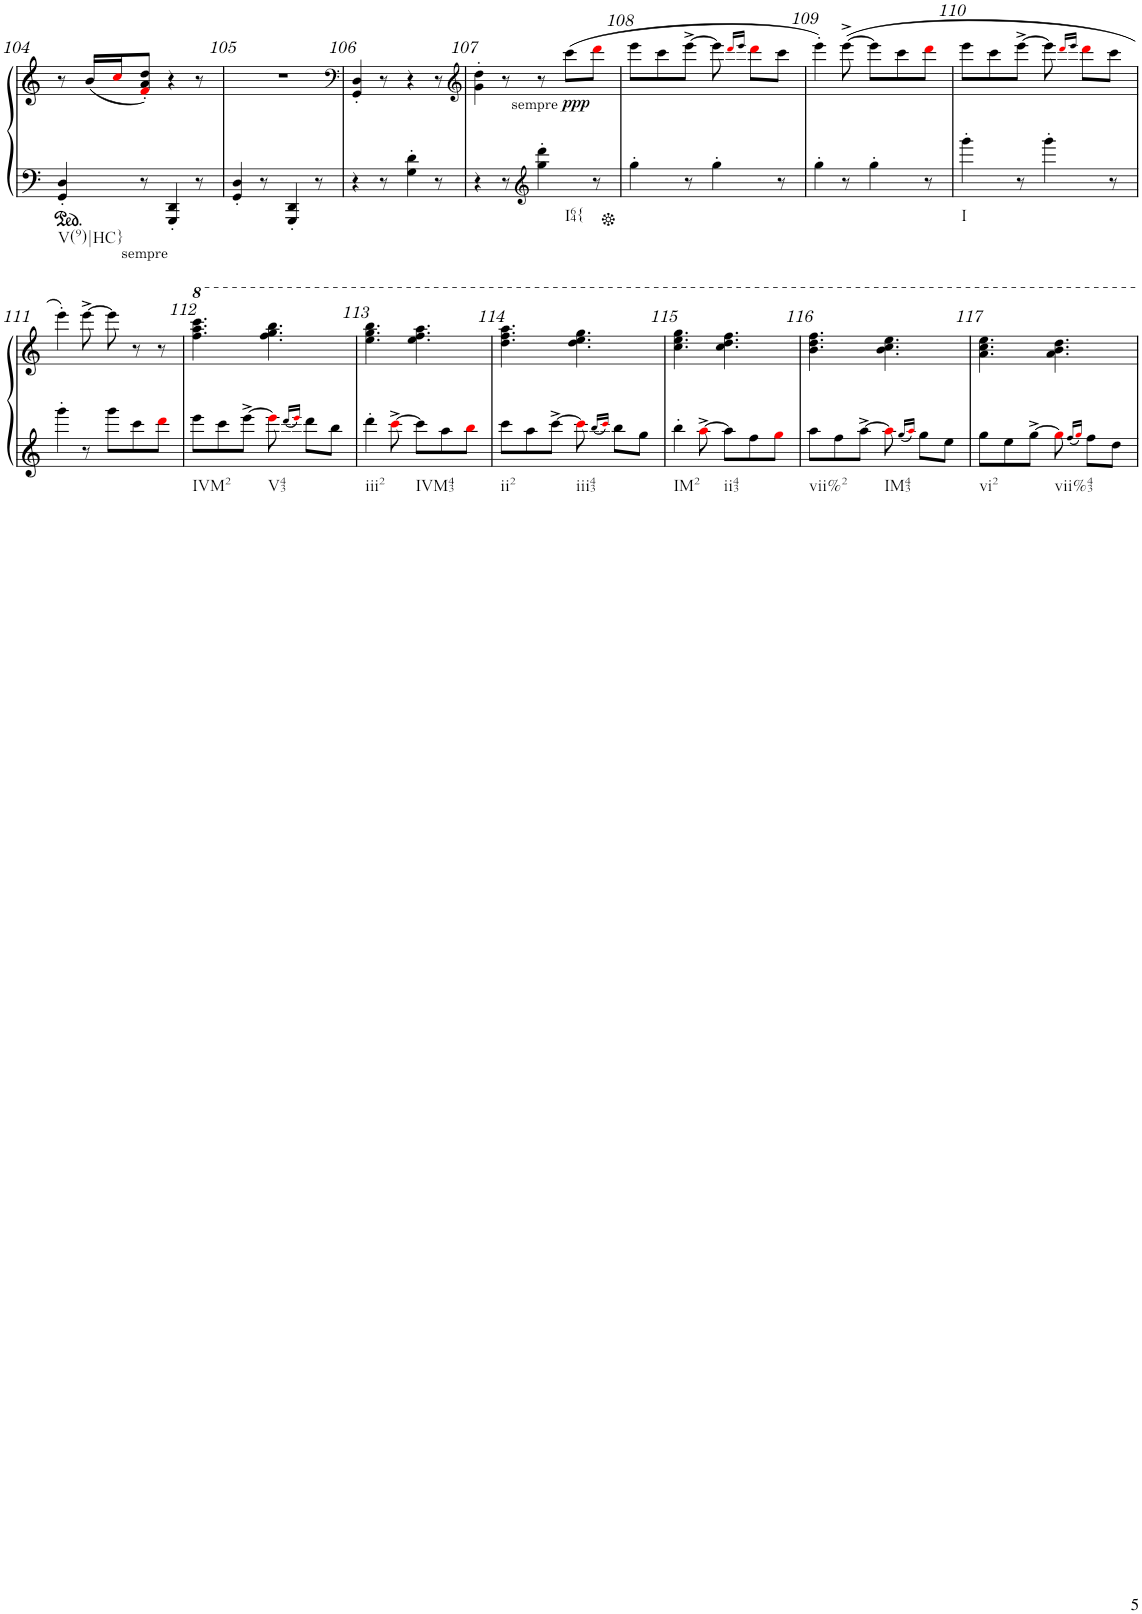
**kern	**kern	**dynam
*part1	*part1	*part1
*staff2	*staff1	*staff1/2
*I"Midi_1	*	*
!!LO:PB:g=z
*clefF4	*clefG2	*
*k[]	*k[]	*
*M6/8	*M6/8	*
=104	=104	=104
!LO:TX:b:t=V(9)|HC}	!	!
4GG/' 4D/'	8r	.
.	(16b/LL	.
.	16cci/J	.
!LO:TX:b:t=sempre	!	!
8r	8fi/' 8a/' 8dd/'J)	.
4GGG/' 4DD/'	4r	.
8r	8r	.
=105	=105	=105
4GG/' 4D/'	2.r	.
8r	.	.
4GGG/' 4DD/'	.	.
8r	.	.
=106	=106	=106
*	*clefF4	*
4r	4GG/' 4D/'	.
8r	8r	.
4G\' 4d\'	4r	.
8r	8r	.
=107	=107	=107
*	*clefG2	*
4r	4g\' 4dd\'	.
8r	8r	.
*clefG2	*	*
!	!LO:TX:b:t=sempre	!
!LO:TX:b:t=I64{	!	!
4gg\' 4ddd\'	8r	.
!	!	!LO:DY:b
.	(>8ccc\L	ppp
8r	8dddi\J	.
=108	=108	=108
4gg'\	8eee\L	.
.	8ccc\	.
8r	[8eee^\J	.
4gg'\	8eee\]	.
.	16qdddi/LL	.
.	16qeee/JJ	.
.	8dddi\L	.
8r	8ccc\J	.
=109	=109	=109
4gg'\	4eee'\)	.
8r	([8eee^\	.
4gg'\	8eee\L]	.
.	8ccc\	.
8r	8dddi\J	.
=110	=110	=110
!LO:TX:b:t=I	!	!
4ggg'\	8eee\L	.
.	8ccc\	.
8r	[8eee^\J	.
4ggg'\	8eee\]	.
.	16qdddi/LL	.
.	16qeee/JJ	.
.	8dddi\L	.
8r	8ccc\J	.
!!LO:LB:g=z
=111	=111	=111
4ggg'\	4eee'\)	.
8r	[8eee^\	.
8ggg\L	8eee\]	.
8ccc\	8r	.
8dddi\J	8r	.
=112	=112	=112
!LO:TX:b:t=IVM2	!	!
8eee\L	4.fff\ 4.aaa\ 4.cccc\	.
8ccc\	.	.
[8eee^\J	.	.
!LO:TX:b:t=V43	!	!
8eeei\]	4.fff\ 4.ggg\ 4.bbb\	.
16qddd/LL	.	.
16qeeei/JJ	.	.
8ddd\L	.	.
8bb\J	.	.
=113	=113	=113
!LO:TX:b:t=iii2	!	!
4ddd'\	4.eee\ 4.ggg\ 4.bbb\	.
[8ccc^i\	.	.
!LO:TX:b:t=IVM43	!	!
8ccc\L]	4.eee\ 4.fff\ 4.aaa\	.
8aa\	.	.
8bbi\J	.	.
=114	=114	=114
!LO:TX:b:t=ii2	!	!
8ccc\L	4.ddd\ 4.fff\ 4.aaa\	.
8aa\	.	.
[8ccc^\J	.	.
!LO:TX:b:t=iii43	!	!
8ccci\]	4.ddd\ 4.eee\ 4.ggg\	.
16qbb/LL	.	.
16qccci/JJ	.	.
8bb\L	.	.
8gg\J	.	.
=115	=115	=115
!LO:TX:b:t=IM2	!	!
4bb'\	4.ccc\ 4.eee\ 4.ggg\	.
[8aa^i\	.	.
!LO:TX:b:t=ii43	!	!
8aa\L]	4.ccc\ 4.ddd\ 4.fff\	.
8ff\	.	.
8ggi\J	.	.
=116	=116	=116
!LO:TX:b:t=vii%2	!	!
8aa\L	4.bb\ 4.ddd\ 4.fff\	.
8ff\	.	.
[8aa^\J	.	.
!LO:TX:b:t=IM43	!	!
8aai\]	4.bb\ 4.ccc\ 4.eee\	.
16qgg/LL	.	.
16qaai/JJ	.	.
8gg\L	.	.
8ee\J	.	.
=117	=117	=117
!LO:TX:b:t=vi2	!	!
8gg\L	4.aa\ 4.ccc\ 4.eee\	.
8ee\	.	.
[8gg^\J	.	.
!LO:TX:b:t=vii%43	!	!
8ggi\]	4.aa\ 4.bb\ 4.ddd\	.
16qff/LL	.	.
16qggi/JJ	.	.
8ff\L	.	.
8dd\J	.	.
=	=	=
*-	*-	*-
